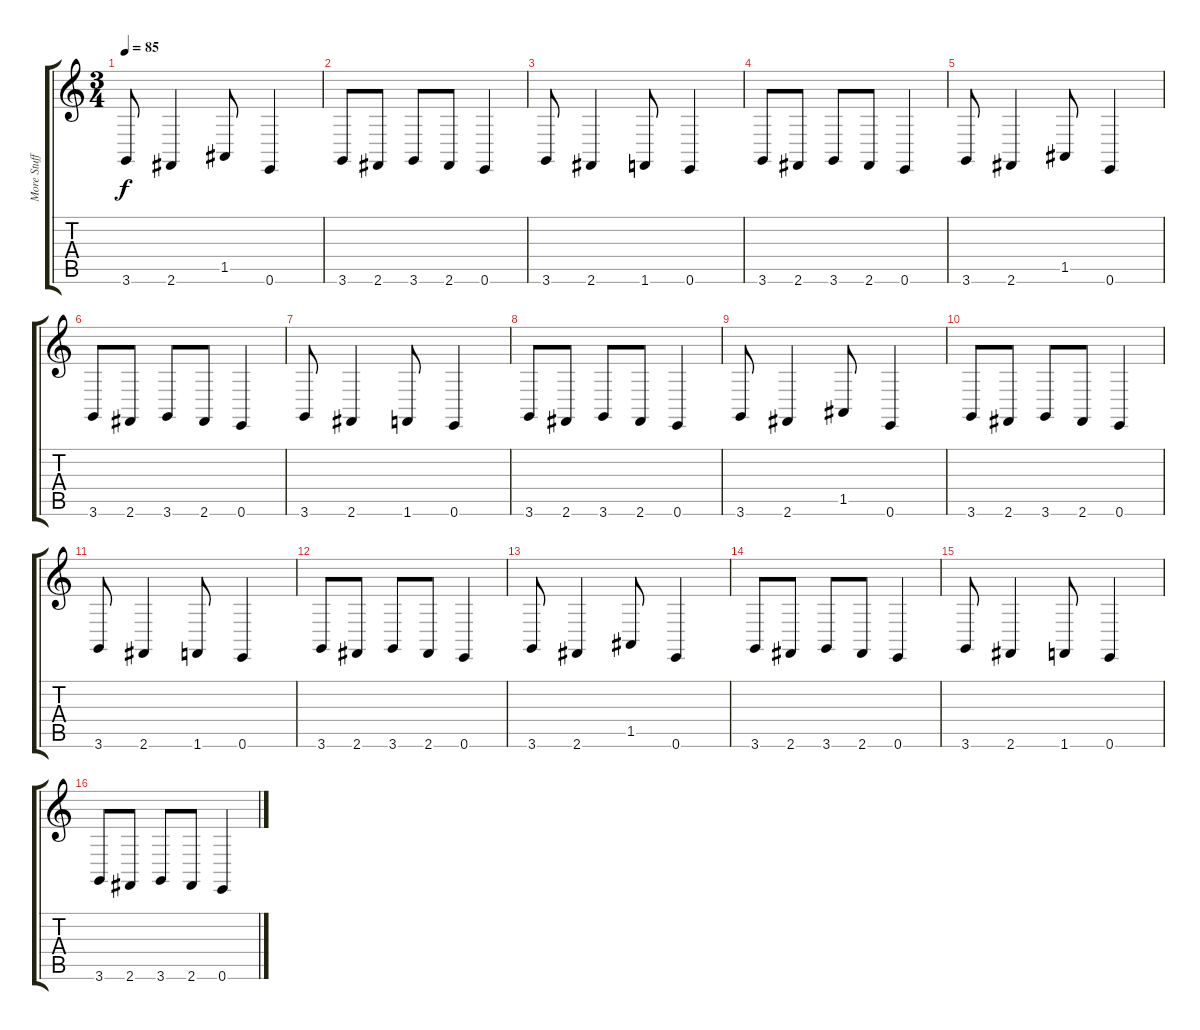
\track ("More Stuff" "More Stuff") {instrument lead2sawtooth}
\staff {score tabs}
\tuning (E4 B3 G3 D3 A2 E2) {hide}
\ts (3 4)
\tempo 85
\clef g2
\ks c
3.6.8{dy f} 2.6.4 1.5.8 0.6.4 |
3.6.8 2.6.8 3.6.8 2.6.8 0.6.4 |
3.6.8 2.6.4 1.6.8 0.6.4 |
3.6.8 2.6.8 3.6.8 2.6.8 0.6.4 |
3.6.8 2.6.4 1.5.8 0.6.4 |
3.6.8 2.6.8 3.6.8 2.6.8 0.6.4 |
3.6.8 2.6.4 1.6.8 0.6.4 |
3.6.8 2.6.8 3.6.8 2.6.8 0.6.4 |
3.6.8 2.6.4 1.5.8 0.6.4 |
3.6.8 2.6.8 3.6.8 2.6.8 0.6.4 |
3.6.8 2.6.4 1.6.8 0.6.4 |
3.6.8 2.6.8 3.6.8 2.6.8 0.6.4 |
3.6.8 2.6.4 1.5.8 0.6.4 |
3.6.8 2.6.8 3.6.8 2.6.8 0.6.4 |
3.6.8 2.6.4 1.6.8 0.6.4 |
3.6.8 2.6.8 3.6.8 2.6.8 0.6.4
